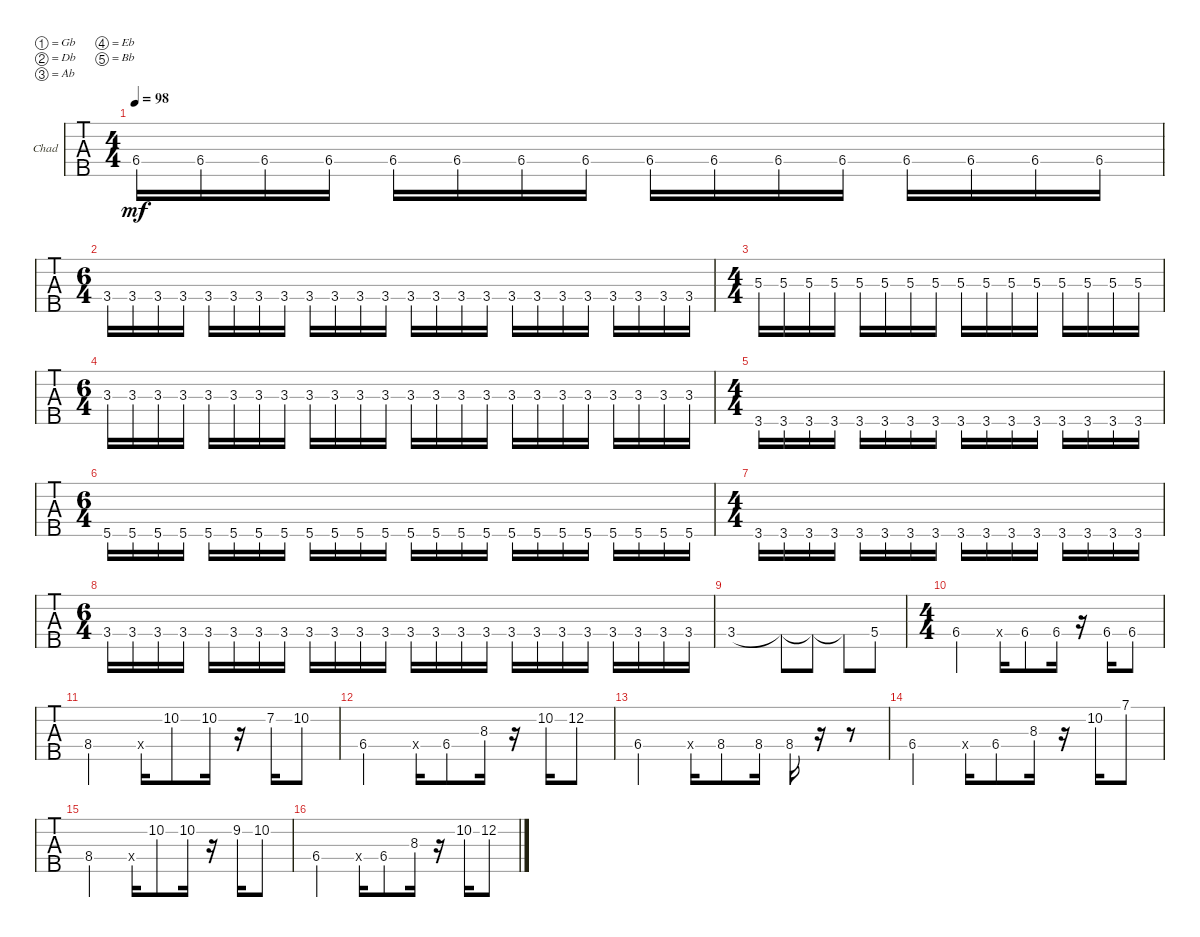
\defaultSystemsLayout 4
\bracketExtendMode groupsimilarinstruments
\firstSystemTrackNameOrientation horizontal
\otherSystemsTrackNameOrientation horizontal
\track ("Chad" "Chad") {instrument electricbassfinger}
\staff {tabs}
\tuning (Gb2 Db2 Ab1 Eb1 Bb0)
\ts (4 4)
\tempo 98
\clef f4
\ks c
6.4.16{dy mf} 6.4.16 6.4.16 6.4.16 6.4.16 6.4.16 6.4.16 6.4.16 6.4.16 6.4.16 6.4.16 6.4.16 6.4.16 6.4.16 6.4.16 6.4.16 |
\ts (6 4)
3.4.16 3.4.16 3.4.16 3.4.16 3.4.16 3.4.16 3.4.16 3.4.16 3.4.16 3.4.16 3.4.16 3.4.16 3.4.16 3.4.16 3.4.16 3.4.16 3.4.16 3.4.16 3.4.16 3.4.16 3.4.16 3.4.16 3.4.16 3.4.16 |
\ts (4 4)
5.3.16 5.3.16 5.3.16 5.3.16 5.3.16 5.3.16 5.3.16 5.3.16 5.3.16 5.3.16 5.3.16 5.3.16 5.3.16 5.3.16 5.3.16 5.3.16 |
\ts (6 4)
3.3.16 3.3.16 3.3.16 3.3.16 3.3.16 3.3.16 3.3.16 3.3.16 3.3.16 3.3.16 3.3.16 3.3.16 3.3.16 3.3.16 3.3.16 3.3.16 3.3.16 3.3.16 3.3.16 3.3.16 3.3.16 3.3.16 3.3.16 3.3.16 |
\ts (4 4)
3.5.16 3.5.16 3.5.16 3.5.16 3.5.16 3.5.16 3.5.16 3.5.16 3.5.16 3.5.16 3.5.16 3.5.16 3.5.16 3.5.16 3.5.16 3.5.16 |
\ts (6 4)
5.5.16 5.5.16 5.5.16 5.5.16 5.5.16 5.5.16 5.5.16 5.5.16 5.5.16 5.5.16 5.5.16 5.5.16 5.5.16 5.5.16 5.5.16 5.5.16 5.5.16 5.5.16 5.5.16 5.5.16 5.5.16 5.5.16 5.5.16 5.5.16 |
\ts (4 4)
3.5.16 3.5.16 3.5.16 3.5.16 3.5.16 3.5.16 3.5.16 3.5.16 3.5.16 3.5.16 3.5.16 3.5.16 3.5.16 3.5.16 3.5.16 3.5.16 |
\ts (6 4)
3.4.16 3.4.16 3.4.16 3.4.16 3.4.16 3.4.16 3.4.16 3.4.16 3.4.16 3.4.16 3.4.16 3.4.16 3.4.16 3.4.16 3.4.16 3.4.16 3.4.16 3.4.16 3.4.16 3.4.16 3.4.16 3.4.16 3.4.16 3.4.16 |
3.4.1 3.4{t}.8 3.4{t}.8 3.4{t}.8 5.4.8 |
\ts (4 4)
6.4.2 6.4{x}.16 6.4{st}.8 6.4.16 r.16 6.4.16 6.4.8 |
8.4.2 6.4{x}.16 10.2.8 10.2.16 r.16 7.2.16 10.2.8 |
6.4.2 6.4{x}.16 6.4{st}.8 8.3.16 r.16 10.2.16 12.2.8 |
6.4.2 6.4{x}.16 8.4{st}.8 8.4.16 8.4.16 r.16 r.8 |
6.4.2 6.4{x}.16 6.4{st}.8 8.3.16 r.16 10.2.16 7.1.8 |
8.4.2 6.4{x}.16 10.2.8 10.2.16 r.16 9.2.16 10.2.8 |
6.4.2 6.4{x}.16 6.4{st}.8 8.3.16 r.16 10.2.16 12.2.8
